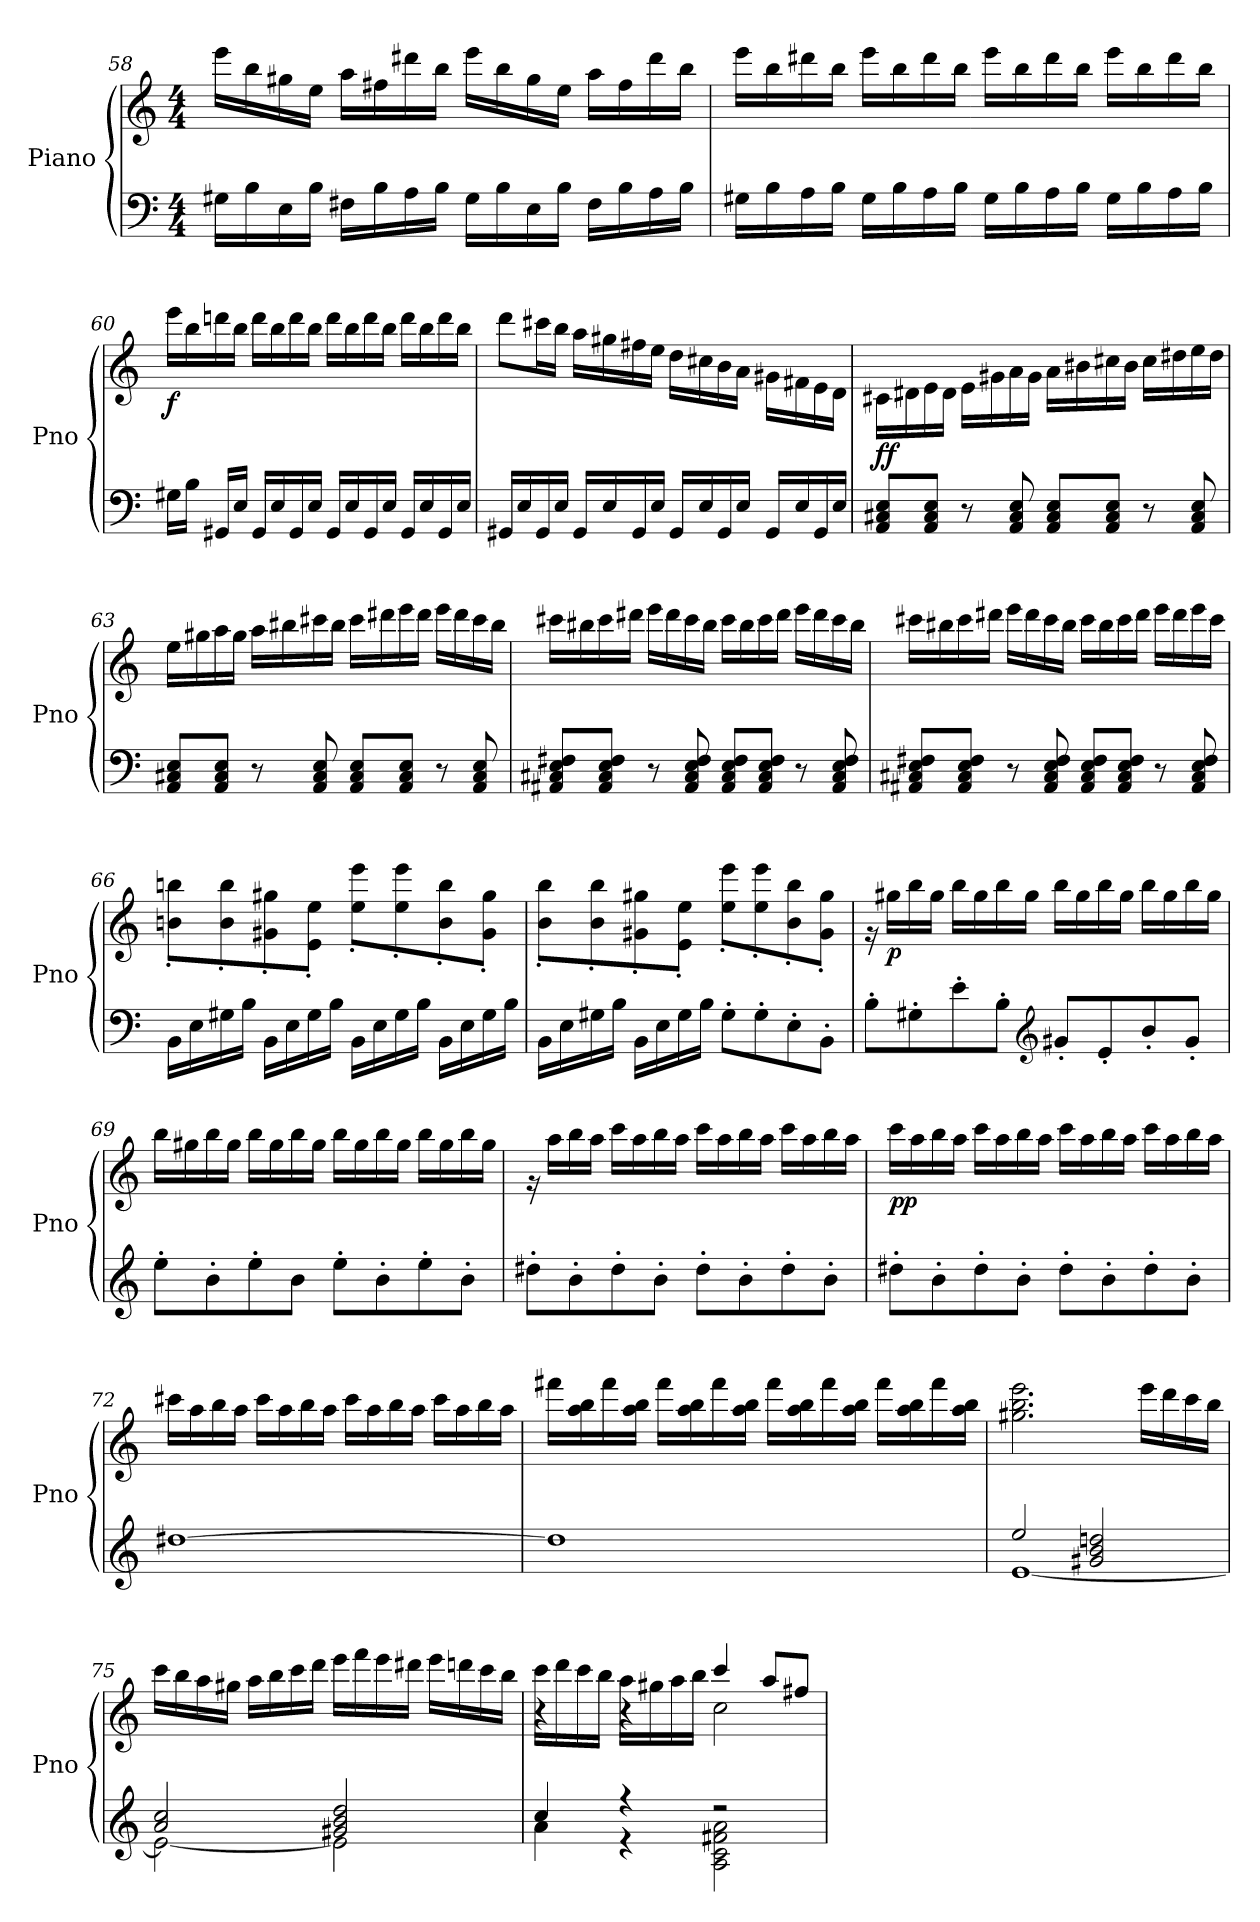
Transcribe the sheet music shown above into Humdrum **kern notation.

**kern	**kern	**dynam
*part1	*part1	*part1
*staff2	*staff1	*staff1/2
*I"Piano	*	*
*I'Pno	*	*
*clefF4	*clefG2	*
*k[]	*k[]	*
*M4/4	*M4/4	*
=58	=58	=58
*	*^	*
16G#X\LL	1ryy	16eee\LL	.
16B\	.	16bb\	.
16E\	.	16gg#X\	.
16B\JJ	.	16ee\JJ	.
16F#X\LL	.	16aa\LL	.
16B\	.	16ff#X\	.
16A\	.	16ddd#X\	.
16B\JJ	.	16bb\JJ	.
16G#\LL	.	16eee\LL	.
16B\	.	16bb\	.
16E\	.	16gg#\	.
16B\JJ	.	16ee\JJ	.
16F#\LL	.	16aa\LL	.
16B\	.	16ff#\	.
16A\	.	16ddd#\	.
16B\JJ	.	16bb\JJ	.
!!LO:LB:g=z	!!
=59	=59	=59	=59
16G#X\LL	1ryy	16eee\LL	.
16B\	.	16bb\	.
16A\	.	16ddd#X\	.
16B\JJ	.	16bb\JJ	.
16G#\LL	.	16eee\LL	.
16B\	.	16bb\	.
16A\	.	16ddd#\	.
16B\JJ	.	16bb\JJ	.
16G#\LL	.	16eee\LL	.
16B\	.	16bb\	.
16A\	.	16ddd#\	.
16B\JJ	.	16bb\JJ	.
16G#\LL	.	16eee\LL	.
16B\	.	16bb\	.
16A\	.	16ddd#\	.
16B\JJ	.	16bb\JJ	.
=60	=60	=60	=60
!	!	!	!LO:DY:b
16G#X\LL	1ryy	16eee\LL	f
16B\JJ	.	16bb\	.
16GG#X/LL	.	16dddn\	.
16E/JJ	.	16bb\JJ	.
16GG#/LL	.	16ddd\LL	.
16E/	.	16bb\	.
16GG#/	.	16ddd\	.
16E/JJ	.	16bb\JJ	.
16GG#/LL	.	16ddd\LL	.
16E/	.	16bb\	.
16GG#/	.	16ddd\	.
16E/JJ	.	16bb\JJ	.
16GG#/LL	.	16ddd\LL	.
16E/	.	16bb\	.
16GG#/	.	16ddd\	.
16E/JJ	.	16bb\JJ	.
!!LO:LB:g=z	!!
=61	=61	=61	=61
16GG#X/LL	1ryy	8ddd\L	.
16E/	.	.	.
16GG#/	.	16ccc#X\L	.
16E/JJ	.	16bb\JJ	.
16GG#/LL	.	16aa\LL	.
16E/	.	16gg#X\	.
16GG#/	.	16ff#X\	.
16E/JJ	.	16ee\JJ	.
16GG#/LL	.	16dd\LL	.
16E/	.	16cc#X\	.
16GG#/	.	16b\	.
16E/JJ	.	16a\JJ	.
16GG#/LL	.	16g#X\LL	.
16E/	.	16f#X\	.
16GG#/	.	16e\	.
16E/JJ	.	16d\JJ	.
=62	=62	=62	=62
!	!	!	!LO:DY:b
8AA/ 8C#X/ 8E/L	1ryy	16c#X\LL	ff
.	.	16d#X\	.
8AA/ 8C#/ 8E/J	.	16e\	.
.	.	16d#\JJ	.
8r	.	16e\LL	.
.	.	16g#X\	.
8AA/ 8C#/ 8E/	.	16a\	.
.	.	16g#\JJ	.
8AA/ 8C#/ 8E/L	.	16a\LL	.
.	.	16b#X\	.
8AA/ 8C#/ 8E/J	.	16cc#X\	.
.	.	16b#\JJ	.
8r	.	16cc#\LL	.
.	.	16dd#X\	.
8AA/ 8C#/ 8E/	.	16ee\	.
.	.	16dd#\JJ	.
!!LO:LB:g=z	!!
=63	=63	=63	=63
8AA/ 8C#X/ 8E/L	1ryy	16ee\LL	.
.	.	16gg#X\	.
8AA/ 8C#/ 8E/J	.	16aa\	.
.	.	16gg#\JJ	.
8r	.	16aa\LL	.
.	.	16bb#X\	.
8AA/ 8C#/ 8E/	.	16ccc#X\	.
.	.	16bb#\JJ	.
8AA/ 8C#/ 8E/L	.	16ccc#\LL	.
.	.	16ddd#X\	.
8AA/ 8C#/ 8E/J	.	16eee\	.
.	.	16ddd#\JJ	.
8r	.	16eee\LL	.
.	.	16ddd#\	.
8AA/ 8C#/ 8E/	.	16ccc#\	.
.	.	16bb#\JJ	.
!!LO:LB:g=z	!!
=64	=64	=64	=64
8AA#X/ 8C#X/ 8E/ 8F#X/L	1ryy	16ccc#X\LL	.
.	.	16bb#X\	.
8AA#/ 8C#/ 8E/ 8F#/J	.	16ccc#\	.
.	.	16ddd#X\JJ	.
8r	.	16eee\LL	.
.	.	16ddd#\	.
8AA#/ 8C#/ 8E/ 8F#/	.	16ccc#\	.
.	.	16bb#\JJ	.
8AA#/ 8C#/ 8E/ 8F#/L	.	16ccc#\LL	.
.	.	16bb#\	.
8AA#/ 8C#/ 8E/ 8F#/J	.	16ccc#\	.
.	.	16ddd#\JJ	.
8r	.	16eee\LL	.
.	.	16ddd#\	.
8AA#/ 8C#/ 8E/ 8F#/	.	16ccc#\	.
.	.	16bb#\JJ	.
!!LO:LB:g=z	!!
=65	=65	=65	=65
8AA#X/ 8C#X/ 8E/ 8F#X/L	1ryy	16ccc#X\LL	.
.	.	16bb#X\	.
8AA#/ 8C#/ 8E/ 8F#/J	.	16ccc#\	.
.	.	16ddd#X\JJ	.
8r	.	16eee\LL	.
.	.	16ddd#\	.
8AA#/ 8C#/ 8E/ 8F#/	.	16ccc#\	.
.	.	16bb#\JJ	.
8AA#/ 8C#/ 8E/ 8F#/L	.	16ccc#\LL	.
.	.	16bb#\	.
8AA#/ 8C#/ 8E/ 8F#/J	.	16ccc#\	.
.	.	16ddd#\JJ	.
8r	.	16eee\LL	.
.	.	16ddd#\	.
8AA#/ 8C#/ 8E/ 8F#/	.	16eee\	.
.	.	16ccc#\JJ	.
=66	=66	=66	=66
16BB\LL	1ryy	8bn\' 8bbn\'L	.
16E\	.	.	.
16G#X\	.	8b\' 8bb\'	.
16B\JJ	.	.	.
16BB\LL	.	8g#X\' 8gg#X\'	.
16E\	.	.	.
16G#\	.	8e\' 8ee\'J	.
16B\JJ	.	.	.
16BB\LL	.	8ee\' 8eee\'L	.
16E\	.	.	.
16G#\	.	8ee\' 8eee\'	.
16B\JJ	.	.	.
16BB\LL	.	8b\' 8bb\'	.
16E\	.	.	.
16G#\	.	8g#\' 8gg#\'J	.
16B\JJ	.	.	.
!!LO:PB:g=z	!!
=67	=67	=67	=67
16BB\LL	1ryy	8b\' 8bb\'L	.
16E\	.	.	.
16G#X\	.	8b\' 8bb\'	.
16B\JJ	.	.	.
16BB\LL	.	8g#X\' 8gg#X\'	.
16E\	.	.	.
16G#\	.	8e\' 8ee\'J	.
16B\JJ	.	.	.
8G#'\L	.	8ee\' 8eee\'L	.
8G#'\	.	8ee\' 8eee\'	.
8E'\	.	8b\' 8bb\'	.
8BB'\J	.	8g#\' 8gg#\'J	.
=68	=68	=68	=68
8B'\L	1ryy	16r	.
!	!	!	!LO:DY:b
.	.	16gg#X\LL	p
8G#X'\	.	16bb\	.
.	.	16gg#\JJ	.
8e'\	.	16bb\LL	.
.	.	16gg#\	.
8B'\J	.	16bb\	.
.	.	16gg#\JJ	.
*clefG2	*	*	*
8g#X'/L	.	16bb\LL	.
.	.	16gg#\	.
8e'/	.	16bb\	.
.	.	16gg#\JJ	.
8b'/	.	16bb\LL	.
.	.	16gg#\	.
8g#'/J	.	16bb\	.
.	.	16gg#\JJ	.
!!LO:LB:g=z	!!
=69	=69	=69	=69
8ee'\L	1ryy	16bb\LL	.
.	.	16gg#X\	.
8b'\	.	16bb\	.
.	.	16gg#\JJ	.
8ee'\	.	16bb\LL	.
.	.	16gg#\	.
8b\J	.	16bb\	.
.	.	16gg#\JJ	.
8ee'\L	.	16bb\LL	.
.	.	16gg#\	.
8b'\	.	16bb\	.
.	.	16gg#\JJ	.
8ee'\	.	16bb\LL	.
.	.	16gg#\	.
8b'\J	.	16bb\	.
.	.	16gg#\JJ	.
=70	=70	=70	=70
8dd#X'\L	1ryy	16r	.
.	.	16aa\LL	.
8b'\	.	16bb\	.
.	.	16aa\JJ	.
8dd#'\	.	16ccc\LL	.
.	.	16aa\	.
8b'\J	.	16bb\	.
.	.	16aa\JJ	.
8dd#'\L	.	16ccc\LL	.
.	.	16aa\	.
8b'\	.	16bb\	.
.	.	16aa\JJ	.
8dd#'\	.	16ccc\LL	.
.	.	16aa\	.
8b'\J	.	16bb\	.
.	.	16aa\JJ	.
!!LO:LB:g=z	!!
=71	=71	=71	=71
!	!	!	!LO:DY:b
8dd#X'\L	1ryy	16ccc\LL	pp
.	.	16aa\	.
8b'\	.	16bb\	.
.	.	16aa\JJ	.
8dd#'\	.	16ccc\LL	.
.	.	16aa\	.
8b'\J	.	16bb\	.
.	.	16aa\JJ	.
8dd#'\L	.	16ccc\LL	.
.	.	16aa\	.
8b'\	.	16bb\	.
.	.	16aa\JJ	.
8dd#'\	.	16ccc\LL	.
.	.	16aa\	.
8b'\J	.	16bb\	.
.	.	16aa\JJ	.
=72	=72	=72	=72
[1dd#X	1ryy	16ccc#X\LL	.
.	.	16aa\	.
.	.	16bb\	.
.	.	16aa\JJ	.
.	.	16ccc#\LL	.
.	.	16aa\	.
.	.	16bb\	.
.	.	16aa\JJ	.
.	.	16ccc#\LL	.
.	.	16aa\	.
.	.	16bb\	.
.	.	16aa\JJ	.
.	.	16ccc#\LL	.
.	.	16aa\	.
.	.	16bb\	.
.	.	16aa\JJ	.
!!LO:LB:g=z	!!
=73	=73	=73	=73
1dd#]	1ryy	16fff#X\LL	.
.	.	16aa\ 16bb\	.
.	.	16fff#\	.
.	.	16aa\ 16bb\JJ	.
.	.	16fff#\LL	.
.	.	16aa\ 16bb\	.
.	.	16fff#\	.
.	.	16aa\ 16bb\JJ	.
.	.	16fff#\LL	.
.	.	16aa\ 16bb\	.
.	.	16fff#\	.
.	.	16aa\ 16bb\JJ	.
.	.	16fff#\LL	.
.	.	16aa\ 16bb\	.
.	.	16fff#\	.
.	.	16aa\ 16bb\JJ	.
=74	=74	=74	=74
*^	*	*	*
2ee/	[1e	1ryy	2.gg#X\ 2.bb\ 2.eee\	.
2g#X/ 2b/ 2ddn/	.	.	.	.
.	.	.	16eee\LL	.
.	.	.	16ddd\	.
.	.	.	16ccc\	.
.	.	.	16bb\JJ	.
!!LO:LB:g=z	!!
=75	=75	=75	=75	=75
2a/ 2cc/	2e\_	1ryy	16ccc\LL	.
.	.	.	16bb\	.
.	.	.	16aa\	.
.	.	.	16gg#X\JJ	.
.	.	.	16aa\LL	.
.	.	.	16bb\	.
.	.	.	16ccc\	.
.	.	.	16ddd\JJ	.
2g#X/ 2b/ 2dd/	2e\]	.	16eee\LL	.
.	.	.	16fff\	.
.	.	.	16eee\	.
.	.	.	16ddd#X\JJ	.
.	.	.	16eee\LL	.
.	.	.	16dddn\	.
.	.	.	16ccc\	.
.	.	.	16bb\JJ	.
=76	=76	=76	=76	=76
*	*	*	*^	*
4cc/	4a\	1ryy	16ccc\LL	4r	.
.	.	.	16ddd\	.	.
.	.	.	16ccc\	.	.
.	.	.	16bb\JJ	.	.
4r	4r	.	16aa\LL	4r	.
.	.	.	16gg#X\	.	.
.	.	.	16aa\	.	.
.	.	.	16bb\JJ	.	.
2r	2A\ 2c\ 2f#X\ 2a\	.	2cc\	4ccc/	.
.	.	.	.	8aa/L	.
.	.	.	.	8ff#X/J	.
*v	*v	*	*	*	*
*	*v	*v	*v	*
=	=	=
*-	*-	*-
